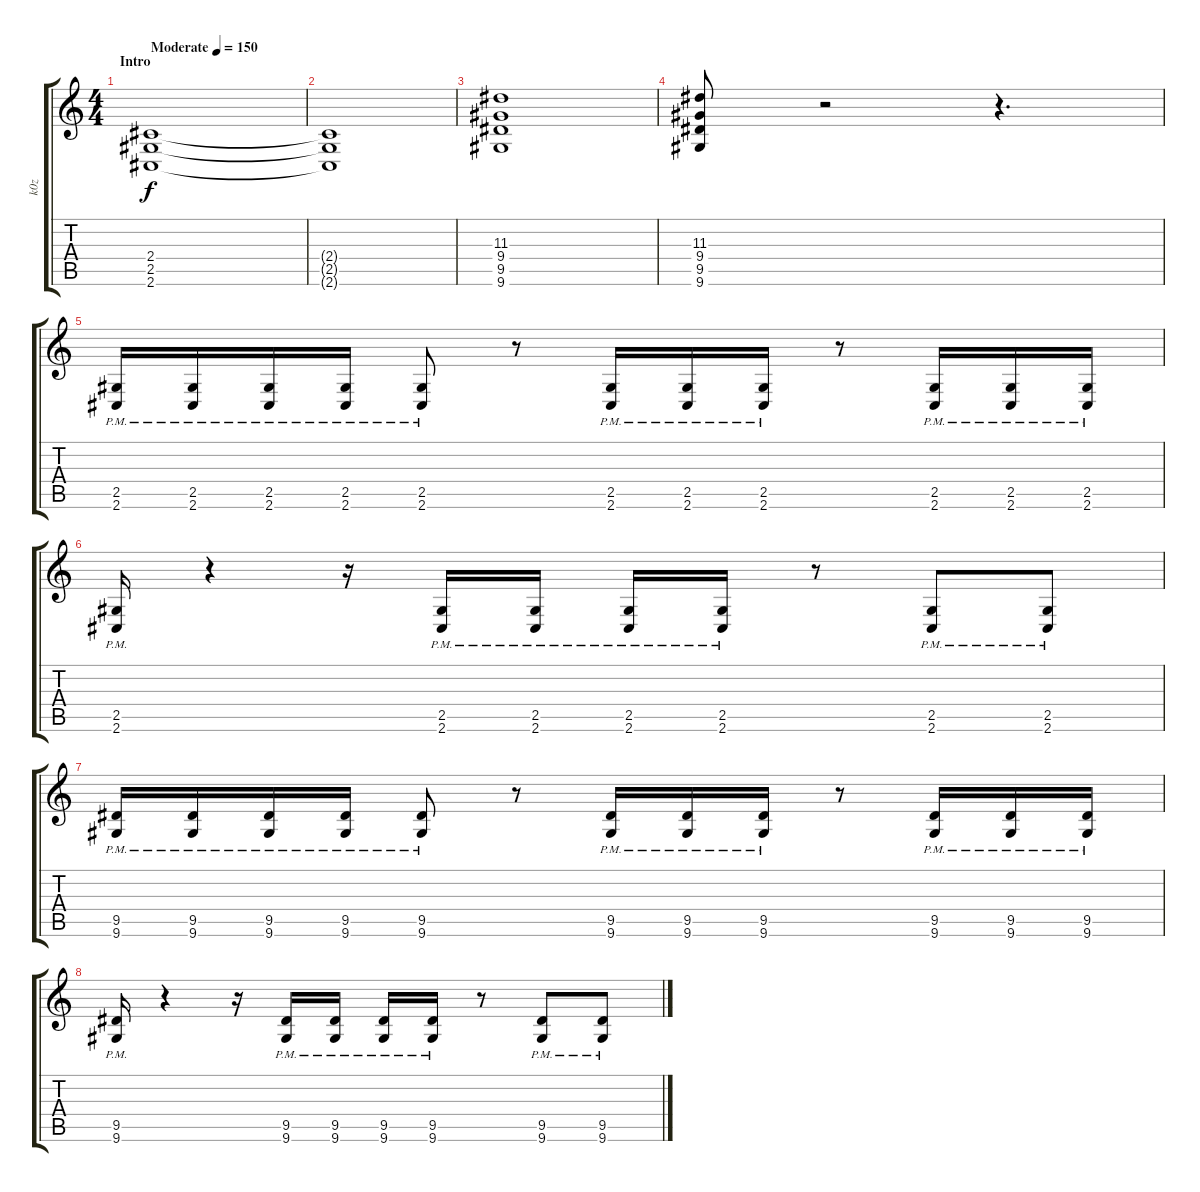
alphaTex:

\track ("k0z" "k0z") {instrument distortionguitar}
\staff {score tabs}
\tuning (Db4 Ab3 E3 B2 Gb2 B1) {hide}
\ts (4 4)
\section ("" "Intro")
\tempo (150 "Moderate")
\clef g2
\ks c
(2.4 2.5 2.6).1{dy f instrument distortionguitar} |
(2.4{t} 2.5{t} 2.6{t}).1 |
(11.3 9.4 9.5 9.6).1 |
(11.3 9.4 9.5 9.6).8 r.2 r.4{d} |
(2.5{pm} 2.6{pm}).16 (2.5{pm} 2.6{pm}).16 (2.5{pm} 2.6{pm}).16 (2.5{pm} 2.6{pm}).16 (2.5{pm} 2.6{pm}).8 r.8 (2.5{pm} 2.6{pm}).16 (2.5{pm} 2.6{pm}).16 (2.5{pm} 2.6{pm}).16 r.8 (2.5{pm} 2.6{pm}).16 (2.5{pm} 2.6{pm}).16 (2.5{pm} 2.6{pm}).16 |
(2.5{pm} 2.6{pm}).16 r.4 r.16 (2.5{pm} 2.6{pm}).16 (2.5{pm} 2.6{pm}).16 (2.5{pm} 2.6{pm}).16 (2.5{pm} 2.6{pm}).16 r.8 (2.5{pm} 2.6{pm}).8 (2.5{pm} 2.6{pm}).8 |
(9.5{pm} 9.6{pm}).16 (9.5{pm} 9.6{pm}).16 (9.5{pm} 9.6{pm}).16 (9.5{pm} 9.6{pm}).16 (9.5{pm} 9.6{pm}).8 r.8 (9.5{pm} 9.6{pm}).16 (9.5{pm} 9.6{pm}).16 (9.5{pm} 9.6{pm}).16 r.8 (9.5{pm} 9.6{pm}).16 (9.5{pm} 9.6{pm}).16 (9.5{pm} 9.6{pm}).16 |
(9.5{pm} 9.6{pm}).16 r.4 r.16 (9.5{pm} 9.6{pm}).16 (9.5{pm} 9.6{pm}).16 (9.5{pm} 9.6{pm}).16 (9.5{pm} 9.6{pm}).16 r.8 (9.5{pm} 9.6{pm}).8 (9.5{pm} 9.6{pm}).8
